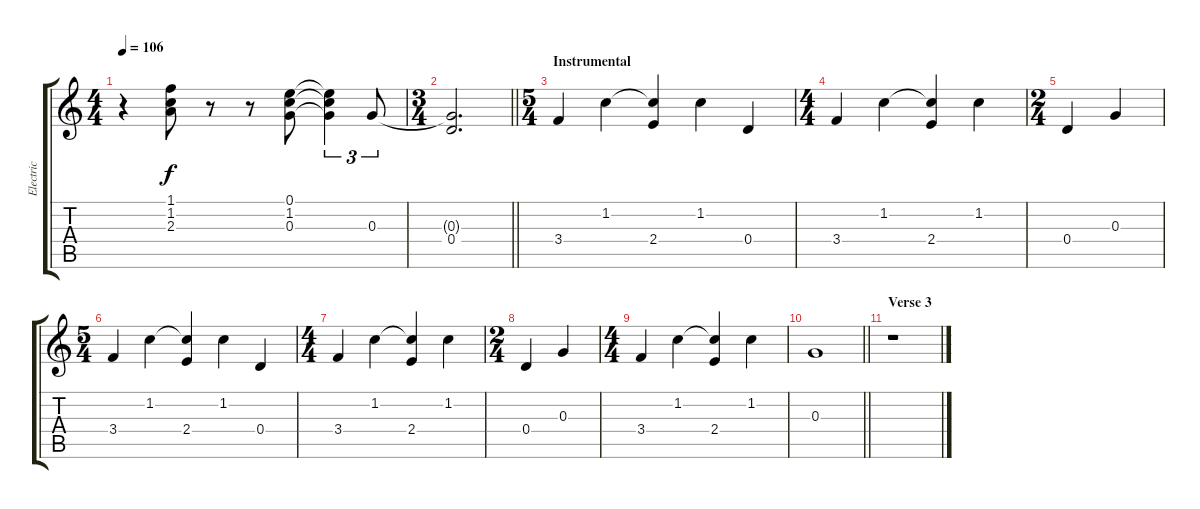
\track ("Electric" "Electric") {instrument overdrivenguitar}
\staff {score tabs}
\tuning (E4 B3 G3 D3 A2 E2) {hide}
\ts (4 4)
\tempo 106
\clef g2
\ks c
r.4{dy f} (1.1 1.2 2.3).8 r.8 r.8 (0.1 1.2 0.3).8 (0.1{t} 1.2{t} 0.3{t}).4{tu (3 2)} 0.3.8{tu (3 2)} |
\ts (3 4)
\barLineRight lightlight
(0.3{t} 0.4).2{d} |
\ts (5 4)
\section ("" "Instrumental")
3.4.4{volume 7} 1.2.4 (1.2{t} 2.4).4 1.2.4 0.4.4 |
\ts (4 4)
3.4.4 1.2.4 (1.2{t} 2.4).4 1.2.4 |
\ts (2 4)
0.4.4 0.3.4 |
\ts (5 4)
3.4.4 1.2.4 (1.2{t} 2.4).4 1.2.4 0.4.4 |
\ts (4 4)
3.4.4 1.2.4 (1.2{t} 2.4).4 1.2.4 |
\ts (2 4)
0.4.4 0.3.4 |
\ts (4 4)
3.4.4 1.2.4 (1.2{t} 2.4).4 1.2.4 |
\barLineRight lightlight
0.3.1 |
\section ("" "Verse 3")
r.1{volume 5}
